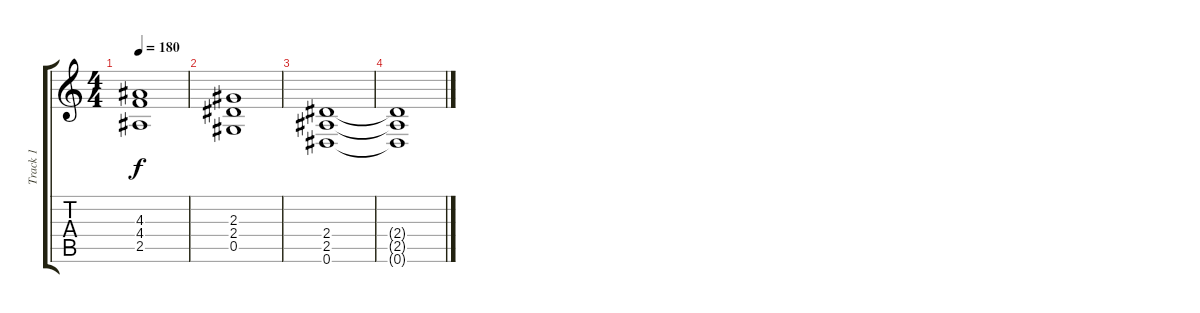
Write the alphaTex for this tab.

\track ("Track 1" "Track 1") {instrument distortionguitar}
\staff {score tabs}
\tuning (Eb4 Bb3 Gb3 Db3 Ab2 Eb2) {hide}
\ts (4 4)
\tempo 180
\clef g2
\ks c
(4.3 4.4 2.5).1{dy f} |
(2.3 2.4 0.5).1 |
(2.4 2.5 0.6).1 |
(2.4{t} 2.5{t} 0.6{t}).1
